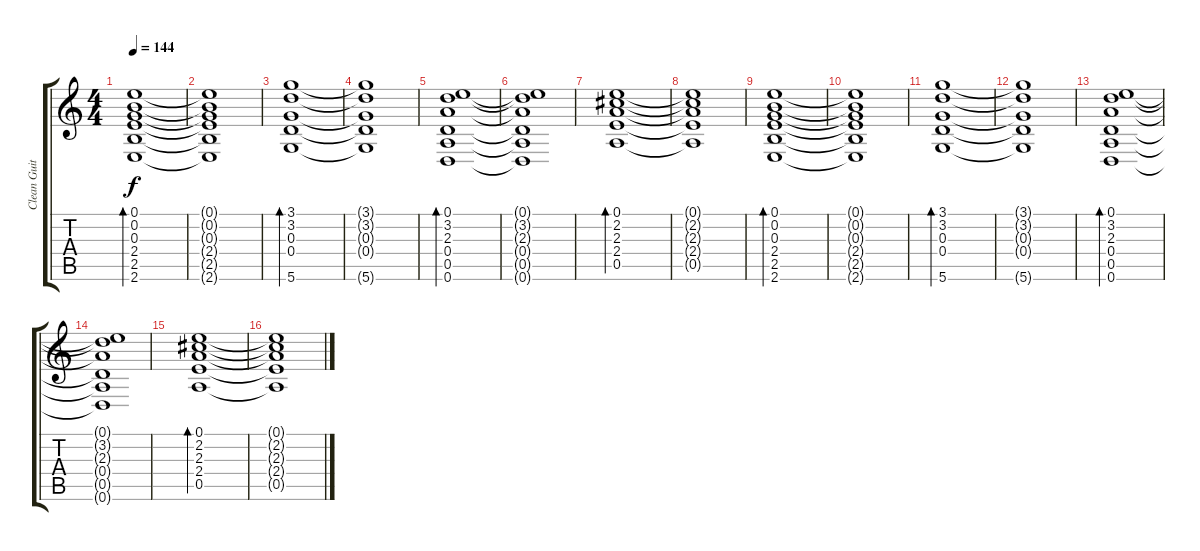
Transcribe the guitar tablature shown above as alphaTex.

\track ("Clean Guitar 3" "Clean Guit") {instrument electricguitarjazz}
\staff {score tabs}
\tuning (E4 B3 G3 D3 A2 D2) {hide}
\ts (4 4)
\tempo 144
\clef g2
\ks c
(0.1 0.2 0.3 2.4 2.5 2.6).1{bd 60 dy f} |
(0.1{t} 0.2{t} 0.3{t} 2.4{t} 2.5{t} 2.6{t}).1 |
(3.1 3.2 0.3 0.4 5.6).1{bd 60} |
(3.1{t} 3.2{t} 0.3{t} 0.4{t} 5.6{t}).1 |
(0.1 3.2 2.3 0.4 0.5 0.6).1{bd 60} |
(0.1{t} 3.2{t} 2.3{t} 0.4{t} 0.5{t} 0.6{t}).1 |
(0.1 2.2 2.3 2.4 0.5).1{bd 60} |
(0.1{t} 2.2{t} 2.3{t} 2.4{t} 0.5{t}).1 |
(0.1 0.2 0.3 2.4 2.5 2.6).1{bd 60} |
(0.1{t} 0.2{t} 0.3{t} 2.4{t} 2.5{t} 2.6{t}).1 |
(3.1 3.2 0.3 0.4 5.6).1{bd 60} |
(3.1{t} 3.2{t} 0.3{t} 0.4{t} 5.6{t}).1 |
(0.1 3.2 2.3 0.4 0.5 0.6).1{bd 60} |
(0.1{t} 3.2{t} 2.3{t} 0.4{t} 0.5{t} 0.6{t}).1 |
(0.1 2.2 2.3 2.4 0.5).1{bd 60} |
(0.1{t} 2.2{t} 2.3{t} 2.4{t} 0.5{t}).1
